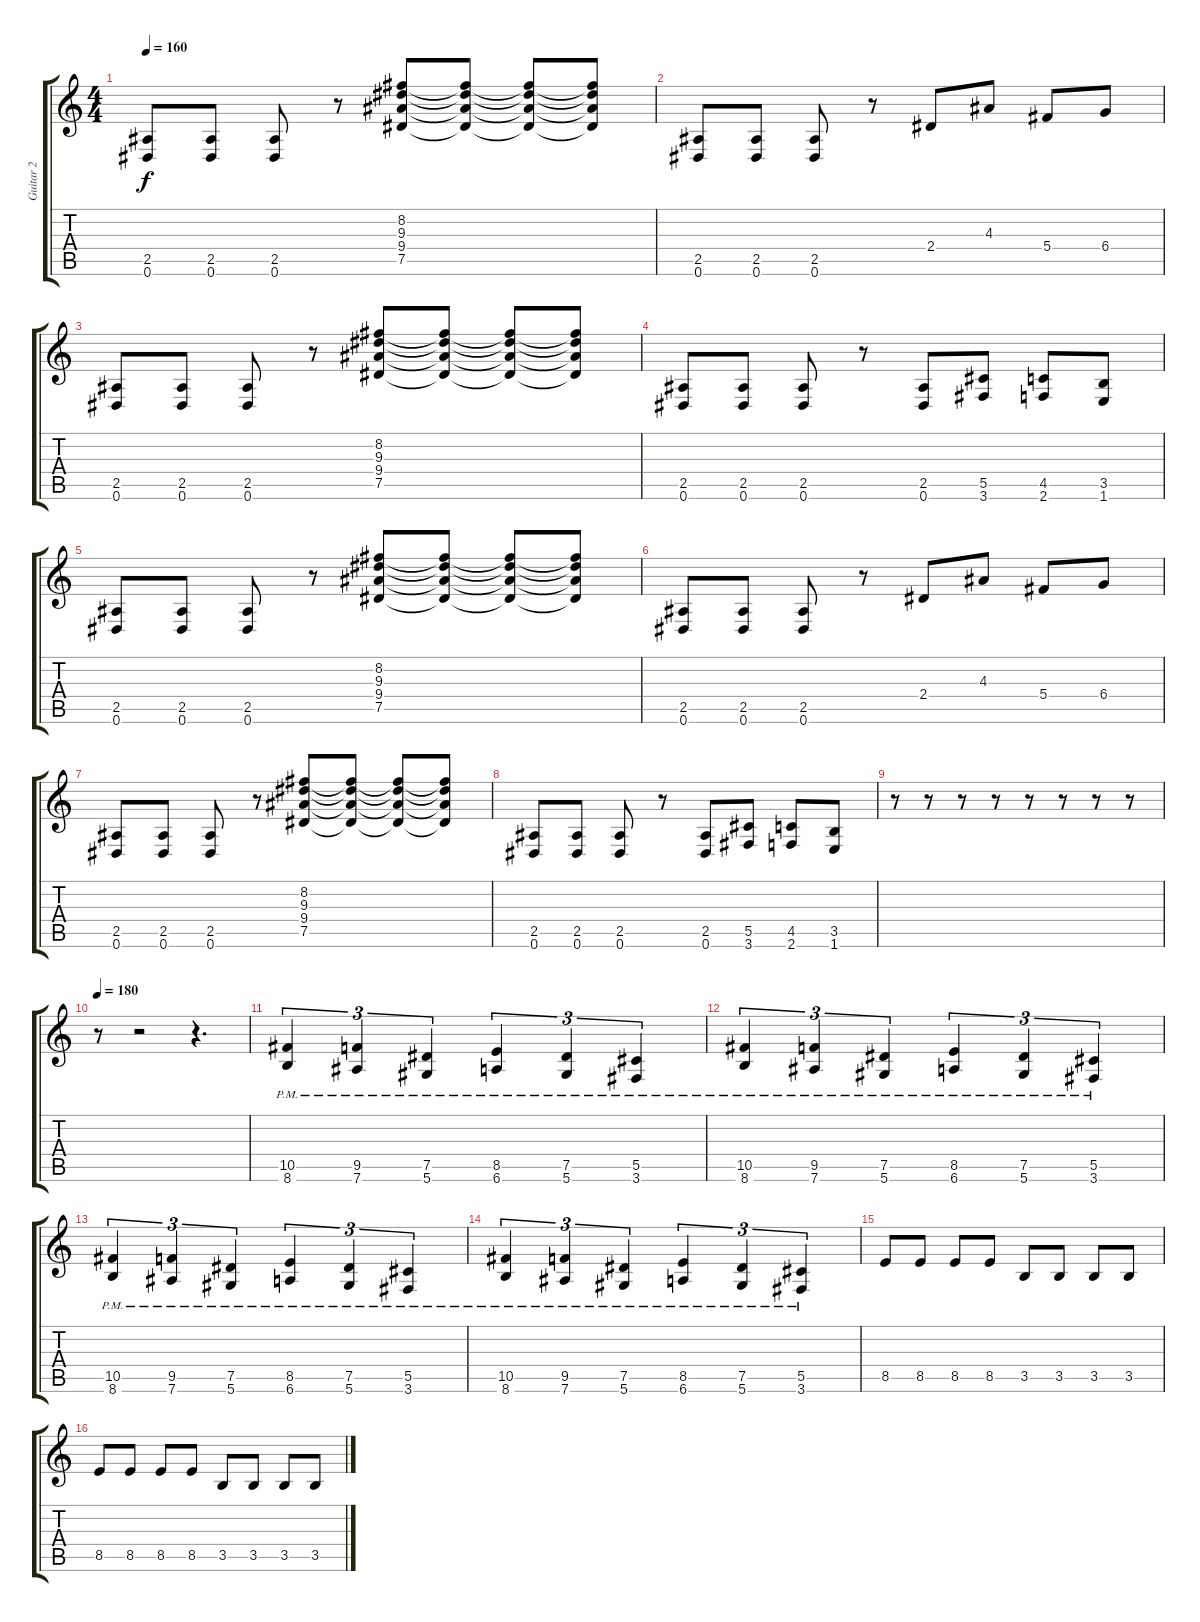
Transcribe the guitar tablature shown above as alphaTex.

\track ("Guitar 2" "Guitar 2") {instrument distortionguitar}
\staff {score tabs}
\tuning (Eb4 Bb3 Gb3 Db3 Ab2 Eb2) {hide}
\ts (4 4)
\tempo 160
\clef g2
\ks c
(2.5 0.6).8{dy f} (2.5 0.6).8 (2.5 0.6).8 r.8 (8.2 9.3 9.4 7.5).8 (8.2{t} 9.3{t} 9.4{t} 7.5{t}).8 (8.2{t} 9.3{t} 9.4{t} 7.5{t}).8 (8.2{t} 9.3{t} 9.4{t} 7.5{t}).8 |
(2.5 0.6).8 (2.5 0.6).8 (2.5 0.6).8 r.8 2.4.8 4.3.8 5.4.8 6.4.8 |
(2.5 0.6).8 (2.5 0.6).8 (2.5 0.6).8 r.8 (8.2 9.3 9.4 7.5).8 (8.2{t} 9.3{t} 9.4{t} 7.5{t}).8 (8.2{t} 9.3{t} 9.4{t} 7.5{t}).8 (8.2{t} 9.3{t} 9.4{t} 7.5{t}).8 |
(2.5 0.6).8 (2.5 0.6).8 (2.5 0.6).8 r.8 (2.5 0.6).8 (5.5 3.6).8 (4.5 2.6).8 (3.5 1.6).8 |
(2.5 0.6).8 (2.5 0.6).8 (2.5 0.6).8 r.8 (8.2 9.3 9.4 7.5).8 (8.2{t} 9.3{t} 9.4{t} 7.5{t}).8 (8.2{t} 9.3{t} 9.4{t} 7.5{t}).8 (8.2{t} 9.3{t} 9.4{t} 7.5{t}).8 |
(2.5 0.6).8 (2.5 0.6).8 (2.5 0.6).8 r.8 2.4.8 4.3.8 5.4.8 6.4.8 |
(2.5 0.6).8 (2.5 0.6).8 (2.5 0.6).8 r.8 (8.2 9.3 9.4 7.5).8 (8.2{t} 9.3{t} 9.4{t} 7.5{t}).8 (8.2{t} 9.3{t} 9.4{t} 7.5{t}).8 (8.2{t} 9.3{t} 9.4{t} 7.5{t}).8 |
(2.5 0.6).8 (2.5 0.6).8 (2.5 0.6).8 r.8 (2.5 0.6).8 (5.5 3.6).8 (4.5 2.6).8 (3.5 1.6).8 |
r.8 r.8 r.8 r.8 r.8 r.8 r.8 r.8 |
\tempo 180
r.8 r.2 r.4{d} |
(10.5{pm} 8.6{pm}).4{tu (3 2)} (9.5{pm} 7.6{pm}).4{tu (3 2)} (7.5{pm} 5.6{pm}).4{tu (3 2)} (8.5{pm} 6.6{pm}).4{tu (3 2)} (7.5{pm} 5.6{pm}).4{tu (3 2)} (5.5{pm} 3.6{pm}).4{tu (3 2)} |
(10.5{pm} 8.6{pm}).4{tu (3 2)} (9.5{pm} 7.6{pm}).4{tu (3 2)} (7.5{pm} 5.6{pm}).4{tu (3 2)} (8.5{pm} 6.6{pm}).4{tu (3 2)} (7.5{pm} 5.6{pm}).4{tu (3 2)} (5.5{pm} 3.6{pm}).4{tu (3 2)} |
(10.5{pm} 8.6{pm}).4{tu (3 2)} (9.5{pm} 7.6{pm}).4{tu (3 2)} (7.5{pm} 5.6{pm}).4{tu (3 2)} (8.5{pm} 6.6{pm}).4{tu (3 2)} (7.5{pm} 5.6{pm}).4{tu (3 2)} (5.5{pm} 3.6{pm}).4{tu (3 2)} |
(10.5{pm} 8.6{pm}).4{tu (3 2)} (9.5{pm} 7.6{pm}).4{tu (3 2)} (7.5{pm} 5.6{pm}).4{tu (3 2)} (8.5{pm} 6.6{pm}).4{tu (3 2)} (7.5{pm} 5.6{pm}).4{tu (3 2)} (5.5{pm} 3.6{pm}).4{tu (3 2)} |
8.5.8 8.5.8 8.5.8 8.5.8 3.5.8 3.5.8 3.5.8 3.5.8 |
8.5.8 8.5.8 8.5.8 8.5.8 3.5.8 3.5.8 3.5.8 3.5.8
